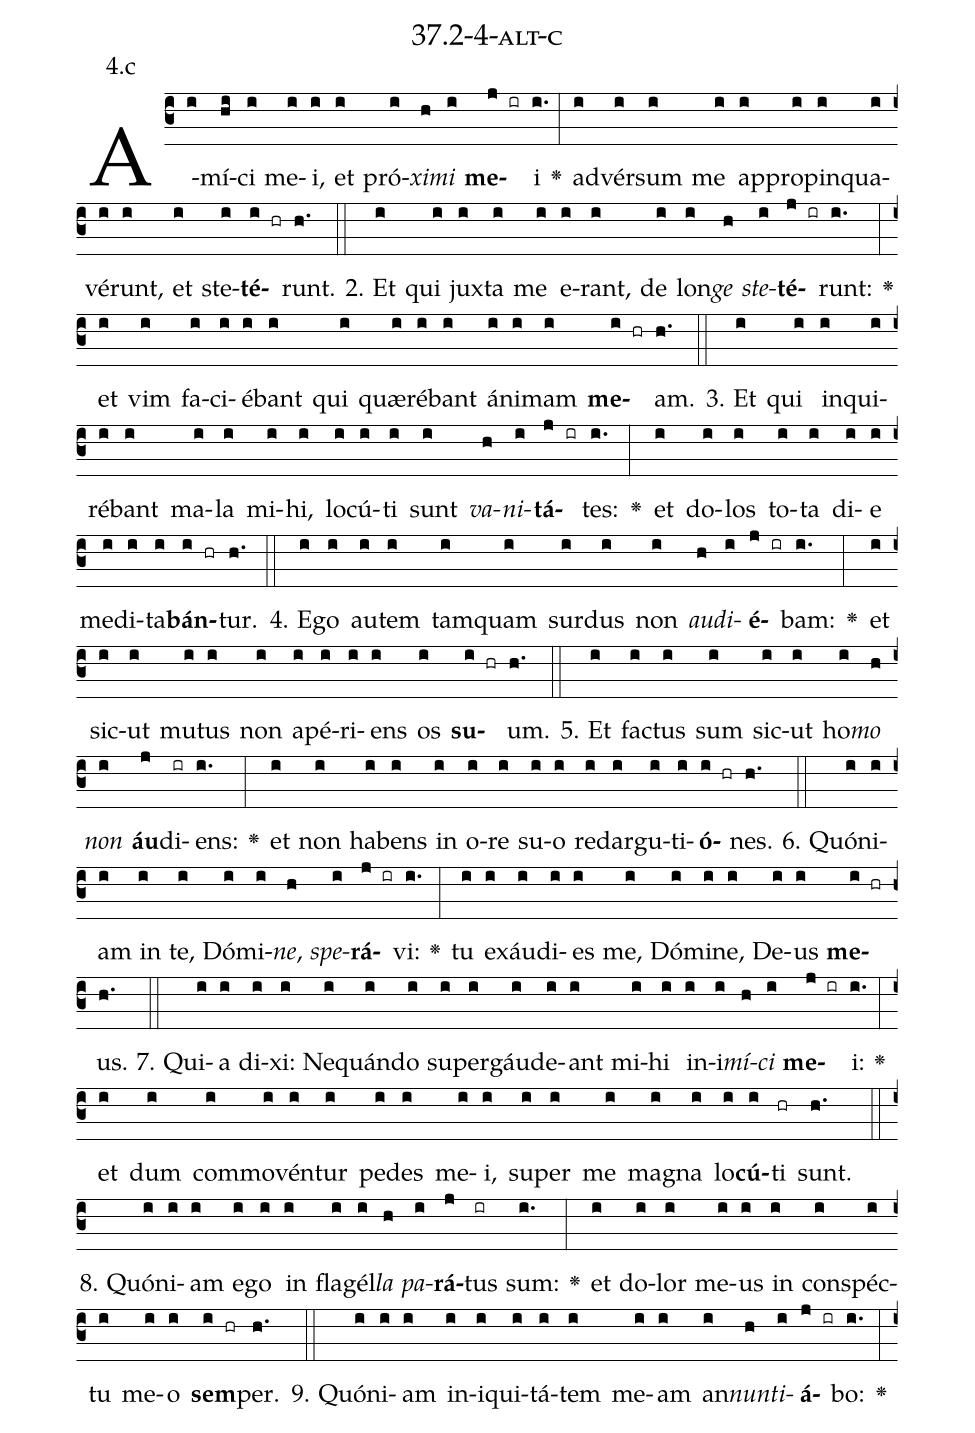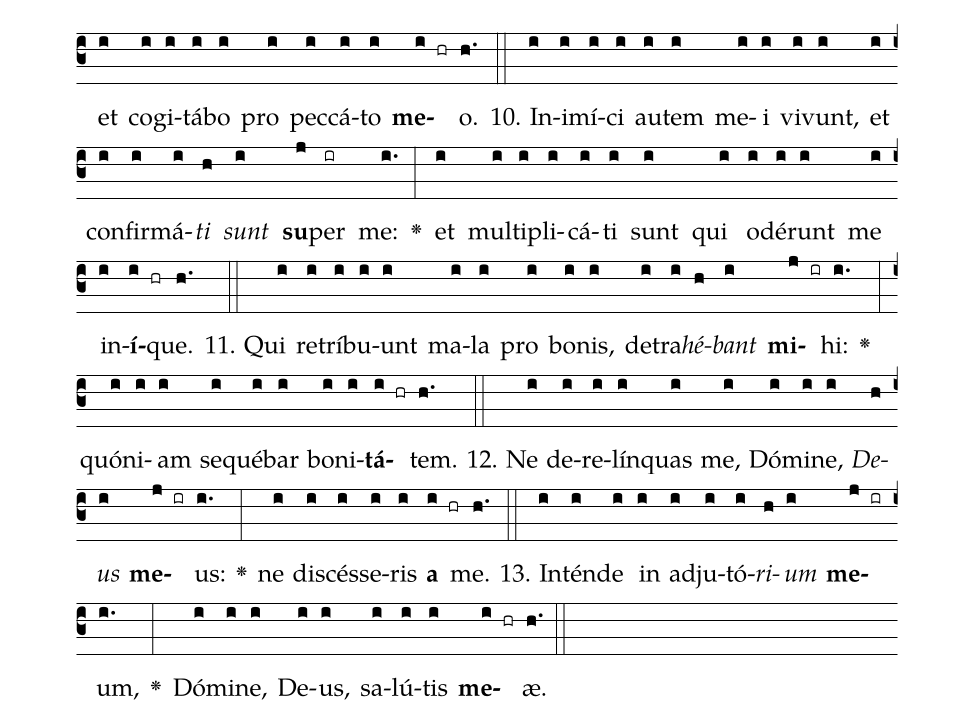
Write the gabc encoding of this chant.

name: 37.2-4-alt-c;
annotation: 4.c;
%%
(c3)A(i)mí(hi)ci(i) me(i)i,(i) et(i) pró(i)<i>xi</i>(h)<i>mi</i>(i) <b>me</b>(j ir)i(i.) <v>\greheightstar</v>(:) ad(i)vér(i)sum(i) me(i) ap(i)pro(i)pin(i)qua(i)vé(i)runt,(i) et(i) ste(i)<b>té</b>(i hr)runt.(h.) (::)
2. Et(i) qui(i) jux(i)ta(i) me(i) e(i)rant,(i) de(i) lon(i)<i>ge</i>(h) <i>ste</i>(i)<b>té</b>(j ir)runt:(i.) <v>\greheightstar</v>(:) et(i) vim(i) fa(i)ci(i)é(i)bant(i) qui(i) quæ(i)ré(i)bant(i) á(i)ni(i)mam(i) <b>me</b>(i hr)am.(h.) (::)
3. Et(i) qui(i) in(i)qui(i)ré(i)bant(i) ma(i)la(i) mi(i)hi,(i) lo(i)cú(i)ti(i) sunt(i) <i>va</i>(h)<i>ni</i>(i)<b>tá</b>(j ir)tes:(i.) <v>\greheightstar</v>(:) et(i) do(i)los(i) to(i)ta(i) di(i)e(i) me(i)di(i)ta(i)<b>bán</b>(i hr)tur.(h.) (::)
4. E(i)go(i) au(i)tem(i) tam(i)quam(i) sur(i)dus(i) non(i) <i>au</i>(h)<i>di</i>(i)<b>é</b>(j ir)bam:(i.) <v>\greheightstar</v>(:) et(i) sic(i)ut(i) mu(i)tus(i) non(i) a(i)pé(i)ri(i)ens(i) os(i) <b>su</b>(i hr)um.(h.) (::)
5. Et(i) fac(i)tus(i) sum(i) sic(i)ut(i) ho(i)<i>mo</i>(h) <i>non</i>(i) <b>áu</b>(j)di(ir)ens:(i.) <v>\greheightstar</v>(:) et(i) non(i) ha(i)bens(i) in(i) o(i)re(i) su(i)o(i) red(i)ar(i)gu(i)ti(i)<b>ó</b>(i hr)nes.(h.) (::)
6. Quón(i)i(i)am(i) in(i) te,(i) Dó(i)mi(i)<i>ne</i>,(h) <i>spe</i>(i)<b>rá</b>(j ir)vi:(i.) <v>\greheightstar</v>(:) tu(i) ex(i)áu(i)di(i)es(i) me,(i) Dó(i)mi(i)ne,(i) De(i)us(i) <b>me</b>(i hr)us.(h.) (::)
7. Qui(i)a(i) di(i)xi:(i) Ne(i)quán(i)do(i) su(i)per(i)gáu(i)de(i)ant(i) mi(i)hi(i) in(i)i(i)<i>mí</i>(h)<i>ci</i>(i) <b>me</b>(j ir)i:(i.) <v>\greheightstar</v>(:) et(i) dum(i) com(i)mo(i)vén(i)tur(i) pe(i)des(i) me(i)i,(i) su(i)per(i) me(i) ma(i)gna(i) lo(i)<b>cú</b>(i)ti(hr) sunt.(h.) (::)
8. Quón(i)i(i)am(i) e(i)go(i) in(i) fla(i)gél(i)<i>la</i>(h) <i>pa</i>(i)<b>rá</b>(j)tus(ir) sum:(i.) <v>\greheightstar</v>(:) et(i) do(i)lor(i) me(i)us(i) in(i) con(i)spéc(i)tu(i) me(i)o(i) <b>sem</b>(i hr)per.(h.) (::)
9. Quón(i)i(i)am(i) in(i)i(i)qui(i)tá(i)tem(i) me(i)am(i) an(i)<i>nun</i>(h)<i>ti</i>(i)<b>á</b>(j ir)bo:(i.) <v>\greheightstar</v>(:) et(i) co(i)gi(i)tá(i)bo(i) pro(i) pec(i)cá(i)to(i) <b>me</b>(i hr)o.(h.) (::)
10. In(i)i(i)mí(i)ci(i) au(i)tem(i) me(i)i(i) vi(i)vunt,(i) et(i) con(i)fir(i)má(i)<i>ti</i>(h) <i>sunt</i>(i) <b>su</b>(j)per(ir) me:(i.) <v>\greheightstar</v>(:) et(i) mul(i)ti(i)pli(i)cá(i)ti(i) sunt(i) qui(i) o(i)dé(i)runt(i) me(i) in(i)<b>í</b>(i hr)que.(h.) (::)
11. Qui(i) re(i)trí(i)bu(i)unt(i) ma(i)la(i) pro(i) bo(i)nis,(i) de(i)tra(i)<i>hé</i>(h)<i>bant</i>(i) <b>mi</b>(j ir)hi:(i.) <v>\greheightstar</v>(:) quón(i)i(i)am(i) se(i)qué(i)bar(i) bo(i)ni(i)<b>tá</b>(i hr)tem.(h.) (::)
12. Ne(i) de(i)re(i)lín(i)quas(i) me,(i) Dó(i)mi(i)ne,(i) <i>De</i>(h)<i>us</i>(i) <b>me</b>(j ir)us:(i.) <v>\greheightstar</v>(:) ne(i) di(i)scés(i)se(i)ris(i) <b>a</b>(i hr) me.(h.) (::)
13. In(i)tén(i)de(i) in(i) ad(i)ju(i)tó(i)<i>ri</i>(h)<i>um</i>(i) <b>me</b>(j ir)um,(i.) <v>\greheightstar</v>(:) Dó(i)mi(i)ne,(i) De(i)us,(i) sa(i)lú(i)tis(i) <b>me</b>(i hr)æ.(h.) (::)
